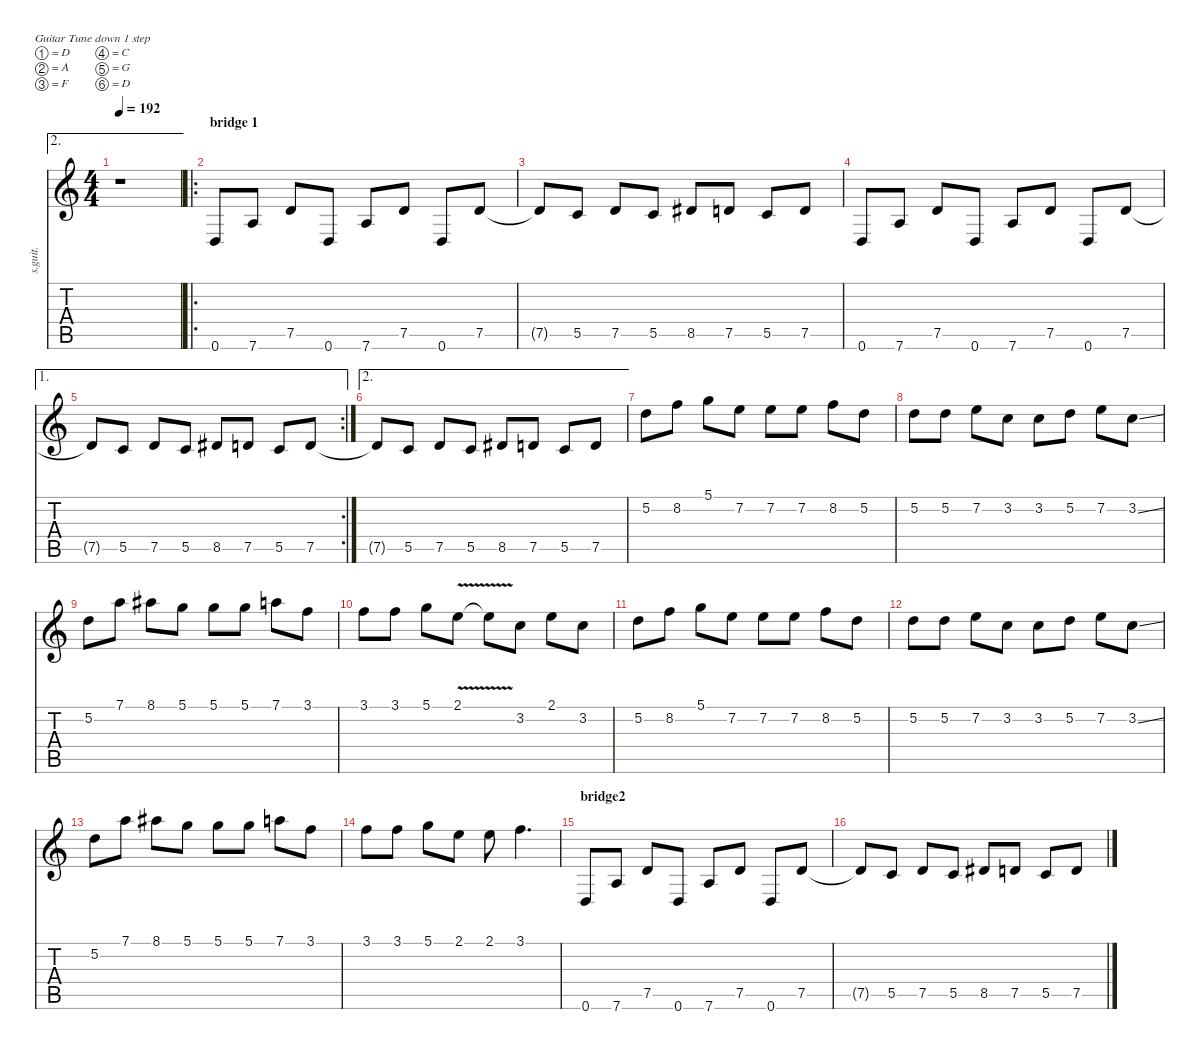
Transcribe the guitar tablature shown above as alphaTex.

\defaultSystemsLayout 4
\hideDynamics
\bracketExtendMode nobrackets
\track ("Janne Warman" "s.guit.") {instrument lead1square}
\staff {score tabs}
\tuning (D4 A3 F3 C3 G2 D2)
\displaytranspose 12
\ae 2
\ts (4 4)
\tempo 192
\clef g2
\ks c
r.1{dy f} |
\ro
\section ("" "bridge 1")
0.6.8{lyrics (0 "") lyrics (1 "") lyrics (2 "") lyrics (3 "") lyrics (4 "")} 7.6.8{lyrics (0 "") lyrics (1 "") lyrics (2 "") lyrics (3 "") lyrics (4 "")} 7.5.8{lyrics (0 "") lyrics (1 "") lyrics (2 "") lyrics (3 "") lyrics (4 "")} 0.6.8{lyrics (0 "") lyrics (1 "") lyrics (2 "") lyrics (3 "") lyrics (4 "")} 7.6.8{lyrics (0 "") lyrics (1 "") lyrics (2 "") lyrics (3 "") lyrics (4 "")} 7.5.8{lyrics (0 "") lyrics (1 "") lyrics (2 "") lyrics (3 "") lyrics (4 "")} 0.6.8{lyrics (0 "") lyrics (1 "") lyrics (2 "") lyrics (3 "") lyrics (4 "")} 7.5.8{lyrics (0 "") lyrics (1 "") lyrics (2 "") lyrics (3 "") lyrics (4 "")} |
7.5{t}.8{lyrics (0 "") lyrics (1 "") lyrics (2 "") lyrics (3 "") lyrics (4 "")} 5.5.8{lyrics (0 "") lyrics (1 "") lyrics (2 "") lyrics (3 "") lyrics (4 "")} 7.5.8{lyrics (0 "") lyrics (1 "") lyrics (2 "") lyrics (3 "") lyrics (4 "")} 5.5.8{lyrics (0 "") lyrics (1 "") lyrics (2 "") lyrics (3 "") lyrics (4 "")} 8.5{acc #}.8{lyrics (0 "") lyrics (1 "") lyrics (2 "") lyrics (3 "") lyrics (4 "")} 7.5.8{lyrics (0 "") lyrics (1 "") lyrics (2 "") lyrics (3 "") lyrics (4 "")} 5.5.8{lyrics (0 "") lyrics (1 "") lyrics (2 "") lyrics (3 "") lyrics (4 "")} 7.5.8{lyrics (0 "") lyrics (1 "") lyrics (2 "") lyrics (3 "") lyrics (4 "")} |
0.6.8{lyrics (0 "") lyrics (1 "") lyrics (2 "") lyrics (3 "") lyrics (4 "")} 7.6.8{lyrics (0 "") lyrics (1 "") lyrics (2 "") lyrics (3 "") lyrics (4 "")} 7.5.8{lyrics (0 "") lyrics (1 "") lyrics (2 "") lyrics (3 "") lyrics (4 "")} 0.6.8{lyrics (0 "") lyrics (1 "") lyrics (2 "") lyrics (3 "") lyrics (4 "")} 7.6.8{lyrics (0 "") lyrics (1 "") lyrics (2 "") lyrics (3 "") lyrics (4 "")} 7.5.8{lyrics (0 "") lyrics (1 "") lyrics (2 "") lyrics (3 "") lyrics (4 "")} 0.6.8{lyrics (0 "") lyrics (1 "") lyrics (2 "") lyrics (3 "") lyrics (4 "")} 7.5.8{lyrics (0 "") lyrics (1 "") lyrics (2 "") lyrics (3 "") lyrics (4 "")} |
\ae 1
\rc 2
7.5{t}.8{lyrics (0 "") lyrics (1 "") lyrics (2 "") lyrics (3 "") lyrics (4 "")} 5.5.8{lyrics (0 "") lyrics (1 "") lyrics (2 "") lyrics (3 "") lyrics (4 "")} 7.5.8{lyrics (0 "") lyrics (1 "") lyrics (2 "") lyrics (3 "") lyrics (4 "")} 5.5.8{lyrics (0 "") lyrics (1 "") lyrics (2 "") lyrics (3 "") lyrics (4 "")} 8.5{acc #}.8{lyrics (0 "") lyrics (1 "") lyrics (2 "") lyrics (3 "") lyrics (4 "")} 7.5.8{lyrics (0 "") lyrics (1 "") lyrics (2 "") lyrics (3 "") lyrics (4 "")} 5.5.8{lyrics (0 "") lyrics (1 "") lyrics (2 "") lyrics (3 "") lyrics (4 "")} 7.5.8{lyrics (0 "") lyrics (1 "") lyrics (2 "") lyrics (3 "") lyrics (4 "")} |
\ae 2
7.5{t}.8{lyrics (0 "") lyrics (1 "") lyrics (2 "") lyrics (3 "") lyrics (4 "")} 5.5.8{lyrics (0 "") lyrics (1 "") lyrics (2 "") lyrics (3 "") lyrics (4 "")} 7.5.8{lyrics (0 "") lyrics (1 "") lyrics (2 "") lyrics (3 "") lyrics (4 "")} 5.5.8{lyrics (0 "") lyrics (1 "") lyrics (2 "") lyrics (3 "") lyrics (4 "")} 8.5{acc #}.8{lyrics (0 "") lyrics (1 "") lyrics (2 "") lyrics (3 "") lyrics (4 "")} 7.5.8{lyrics (0 "") lyrics (1 "") lyrics (2 "") lyrics (3 "") lyrics (4 "")} 5.5.8{lyrics (0 "") lyrics (1 "") lyrics (2 "") lyrics (3 "") lyrics (4 "")} 7.5.8{lyrics (0 "") lyrics (1 "") lyrics (2 "") lyrics (3 "") lyrics (4 "")} |
5.2.8{lyrics (0 "") lyrics (1 "") lyrics (2 "") lyrics (3 "") lyrics (4 "")} 8.2.8{lyrics (0 "") lyrics (1 "") lyrics (2 "") lyrics (3 "") lyrics (4 "")} 5.1.8{lyrics (0 "") lyrics (1 "") lyrics (2 "") lyrics (3 "") lyrics (4 "")} 7.2.8{lyrics (0 "") lyrics (1 "") lyrics (2 "") lyrics (3 "") lyrics (4 "")} 7.2.8{lyrics (0 "") lyrics (1 "") lyrics (2 "") lyrics (3 "") lyrics (4 "")} 7.2.8{lyrics (0 "") lyrics (1 "") lyrics (2 "") lyrics (3 "") lyrics (4 "")} 8.2.8{lyrics (0 "") lyrics (1 "") lyrics (2 "") lyrics (3 "") lyrics (4 "")} 5.2.8{lyrics (0 "") lyrics (1 "") lyrics (2 "") lyrics (3 "") lyrics (4 "")} |
5.2.8{lyrics (0 "") lyrics (1 "") lyrics (2 "") lyrics (3 "") lyrics (4 "")} 5.2.8{lyrics (0 "") lyrics (1 "") lyrics (2 "") lyrics (3 "") lyrics (4 "")} 7.2.8{lyrics (0 "") lyrics (1 "") lyrics (2 "") lyrics (3 "") lyrics (4 "")} 3.2.8{lyrics (0 "") lyrics (1 "") lyrics (2 "") lyrics (3 "") lyrics (4 "")} 3.2.8{lyrics (0 "") lyrics (1 "") lyrics (2 "") lyrics (3 "") lyrics (4 "")} 5.2.8{lyrics (0 "") lyrics (1 "") lyrics (2 "") lyrics (3 "") lyrics (4 "")} 7.2.8{lyrics (0 "") lyrics (1 "") lyrics (2 "") lyrics (3 "") lyrics (4 "")} 3.2{ss}.8{lyrics (0 "") lyrics (1 "") lyrics (2 "") lyrics (3 "") lyrics (4 "")} |
5.2.8{lyrics (0 "") lyrics (1 "") lyrics (2 "") lyrics (3 "") lyrics (4 "")} 7.1.8{lyrics (0 "") lyrics (1 "") lyrics (2 "") lyrics (3 "") lyrics (4 "")} 8.1{acc #}.8{lyrics (0 "") lyrics (1 "") lyrics (2 "") lyrics (3 "") lyrics (4 "")} 5.1.8{lyrics (0 "") lyrics (1 "") lyrics (2 "") lyrics (3 "") lyrics (4 "")} 5.1.8{lyrics (0 "") lyrics (1 "") lyrics (2 "") lyrics (3 "") lyrics (4 "")} 5.1.8{lyrics (0 "") lyrics (1 "") lyrics (2 "") lyrics (3 "") lyrics (4 "")} 7.1.8{lyrics (0 "") lyrics (1 "") lyrics (2 "") lyrics (3 "") lyrics (4 "")} 3.1.8{lyrics (0 "") lyrics (1 "") lyrics (2 "") lyrics (3 "") lyrics (4 "")} |
3.1.8{lyrics (0 "") lyrics (1 "") lyrics (2 "") lyrics (3 "") lyrics (4 "")} 3.1.8{lyrics (0 "") lyrics (1 "") lyrics (2 "") lyrics (3 "") lyrics (4 "")} 5.1.8{lyrics (0 "") lyrics (1 "") lyrics (2 "") lyrics (3 "") lyrics (4 "")} 2.1{v}.8{lyrics (0 "") lyrics (1 "") lyrics (2 "") lyrics (3 "") lyrics (4 "")} 2.1{t}.8{lyrics (0 "") lyrics (1 "") lyrics (2 "") lyrics (3 "") lyrics (4 "")} 3.2.8{lyrics (0 "") lyrics (1 "") lyrics (2 "") lyrics (3 "") lyrics (4 "")} 2.1.8{lyrics (0 "") lyrics (1 "") lyrics (2 "") lyrics (3 "") lyrics (4 "")} 3.2.8{lyrics (0 "") lyrics (1 "") lyrics (2 "") lyrics (3 "") lyrics (4 "")} |
5.2.8{lyrics (0 "") lyrics (1 "") lyrics (2 "") lyrics (3 "") lyrics (4 "")} 8.2.8{lyrics (0 "") lyrics (1 "") lyrics (2 "") lyrics (3 "") lyrics (4 "")} 5.1.8{lyrics (0 "") lyrics (1 "") lyrics (2 "") lyrics (3 "") lyrics (4 "")} 7.2.8{lyrics (0 "") lyrics (1 "") lyrics (2 "") lyrics (3 "") lyrics (4 "")} 7.2.8{lyrics (0 "") lyrics (1 "") lyrics (2 "") lyrics (3 "") lyrics (4 "")} 7.2.8{lyrics (0 "") lyrics (1 "") lyrics (2 "") lyrics (3 "") lyrics (4 "")} 8.2.8{lyrics (0 "") lyrics (1 "") lyrics (2 "") lyrics (3 "") lyrics (4 "")} 5.2.8{lyrics (0 "") lyrics (1 "") lyrics (2 "") lyrics (3 "") lyrics (4 "")} |
5.2.8{lyrics (0 "") lyrics (1 "") lyrics (2 "") lyrics (3 "") lyrics (4 "")} 5.2.8{lyrics (0 "") lyrics (1 "") lyrics (2 "") lyrics (3 "") lyrics (4 "")} 7.2.8{lyrics (0 "") lyrics (1 "") lyrics (2 "") lyrics (3 "") lyrics (4 "")} 3.2.8{lyrics (0 "") lyrics (1 "") lyrics (2 "") lyrics (3 "") lyrics (4 "")} 3.2.8{lyrics (0 "") lyrics (1 "") lyrics (2 "") lyrics (3 "") lyrics (4 "")} 5.2.8{lyrics (0 "") lyrics (1 "") lyrics (2 "") lyrics (3 "") lyrics (4 "")} 7.2.8{lyrics (0 "") lyrics (1 "") lyrics (2 "") lyrics (3 "") lyrics (4 "")} 3.2{ss}.8{lyrics (0 "") lyrics (1 "") lyrics (2 "") lyrics (3 "") lyrics (4 "")} |
5.2.8{lyrics (0 "") lyrics (1 "") lyrics (2 "") lyrics (3 "") lyrics (4 "")} 7.1.8{lyrics (0 "") lyrics (1 "") lyrics (2 "") lyrics (3 "") lyrics (4 "")} 8.1{acc #}.8{lyrics (0 "") lyrics (1 "") lyrics (2 "") lyrics (3 "") lyrics (4 "")} 5.1.8{lyrics (0 "") lyrics (1 "") lyrics (2 "") lyrics (3 "") lyrics (4 "")} 5.1.8{lyrics (0 "") lyrics (1 "") lyrics (2 "") lyrics (3 "") lyrics (4 "")} 5.1.8{lyrics (0 "") lyrics (1 "") lyrics (2 "") lyrics (3 "") lyrics (4 "")} 7.1.8{lyrics (0 "") lyrics (1 "") lyrics (2 "") lyrics (3 "") lyrics (4 "")} 3.1.8{lyrics (0 "") lyrics (1 "") lyrics (2 "") lyrics (3 "") lyrics (4 "")} |
3.1.8{lyrics (0 "") lyrics (1 "") lyrics (2 "") lyrics (3 "") lyrics (4 "")} 3.1.8{lyrics (0 "") lyrics (1 "") lyrics (2 "") lyrics (3 "") lyrics (4 "")} 5.1.8{lyrics (0 "") lyrics (1 "") lyrics (2 "") lyrics (3 "") lyrics (4 "")} 2.1.8{lyrics (0 "") lyrics (1 "") lyrics (2 "") lyrics (3 "") lyrics (4 "")} 2.1.8{lyrics (0 "") lyrics (1 "") lyrics (2 "") lyrics (3 "") lyrics (4 "")} 3.1.4{d lyrics (0 "") lyrics (1 "") lyrics (2 "") lyrics (3 "") lyrics (4 "")} |
\section ("" "bridge2")
0.6.8{lyrics (0 "") lyrics (1 "") lyrics (2 "") lyrics (3 "") lyrics (4 "")} 7.6.8{lyrics (0 "") lyrics (1 "") lyrics (2 "") lyrics (3 "") lyrics (4 "")} 7.5.8{lyrics (0 "") lyrics (1 "") lyrics (2 "") lyrics (3 "") lyrics (4 "")} 0.6.8{lyrics (0 "") lyrics (1 "") lyrics (2 "") lyrics (3 "") lyrics (4 "")} 7.6.8{lyrics (0 "") lyrics (1 "") lyrics (2 "") lyrics (3 "") lyrics (4 "")} 7.5.8{lyrics (0 "") lyrics (1 "") lyrics (2 "") lyrics (3 "") lyrics (4 "")} 0.6.8{lyrics (0 "") lyrics (1 "") lyrics (2 "") lyrics (3 "") lyrics (4 "")} 7.5.8{lyrics (0 "") lyrics (1 "") lyrics (2 "") lyrics (3 "") lyrics (4 "")} |
7.5{t}.8{lyrics (0 "") lyrics (1 "") lyrics (2 "") lyrics (3 "") lyrics (4 "")} 5.5.8{lyrics (0 "") lyrics (1 "") lyrics (2 "") lyrics (3 "") lyrics (4 "")} 7.5.8{lyrics (0 "") lyrics (1 "") lyrics (2 "") lyrics (3 "") lyrics (4 "")} 5.5.8{lyrics (0 "") lyrics (1 "") lyrics (2 "") lyrics (3 "") lyrics (4 "")} 8.5{acc #}.8{lyrics (0 "") lyrics (1 "") lyrics (2 "") lyrics (3 "") lyrics (4 "")} 7.5.8{lyrics (0 "") lyrics (1 "") lyrics (2 "") lyrics (3 "") lyrics (4 "")} 5.5.8{lyrics (0 "") lyrics (1 "") lyrics (2 "") lyrics (3 "") lyrics (4 "")} 7.5.8{lyrics (0 "") lyrics (1 "") lyrics (2 "") lyrics (3 "") lyrics (4 "")}
